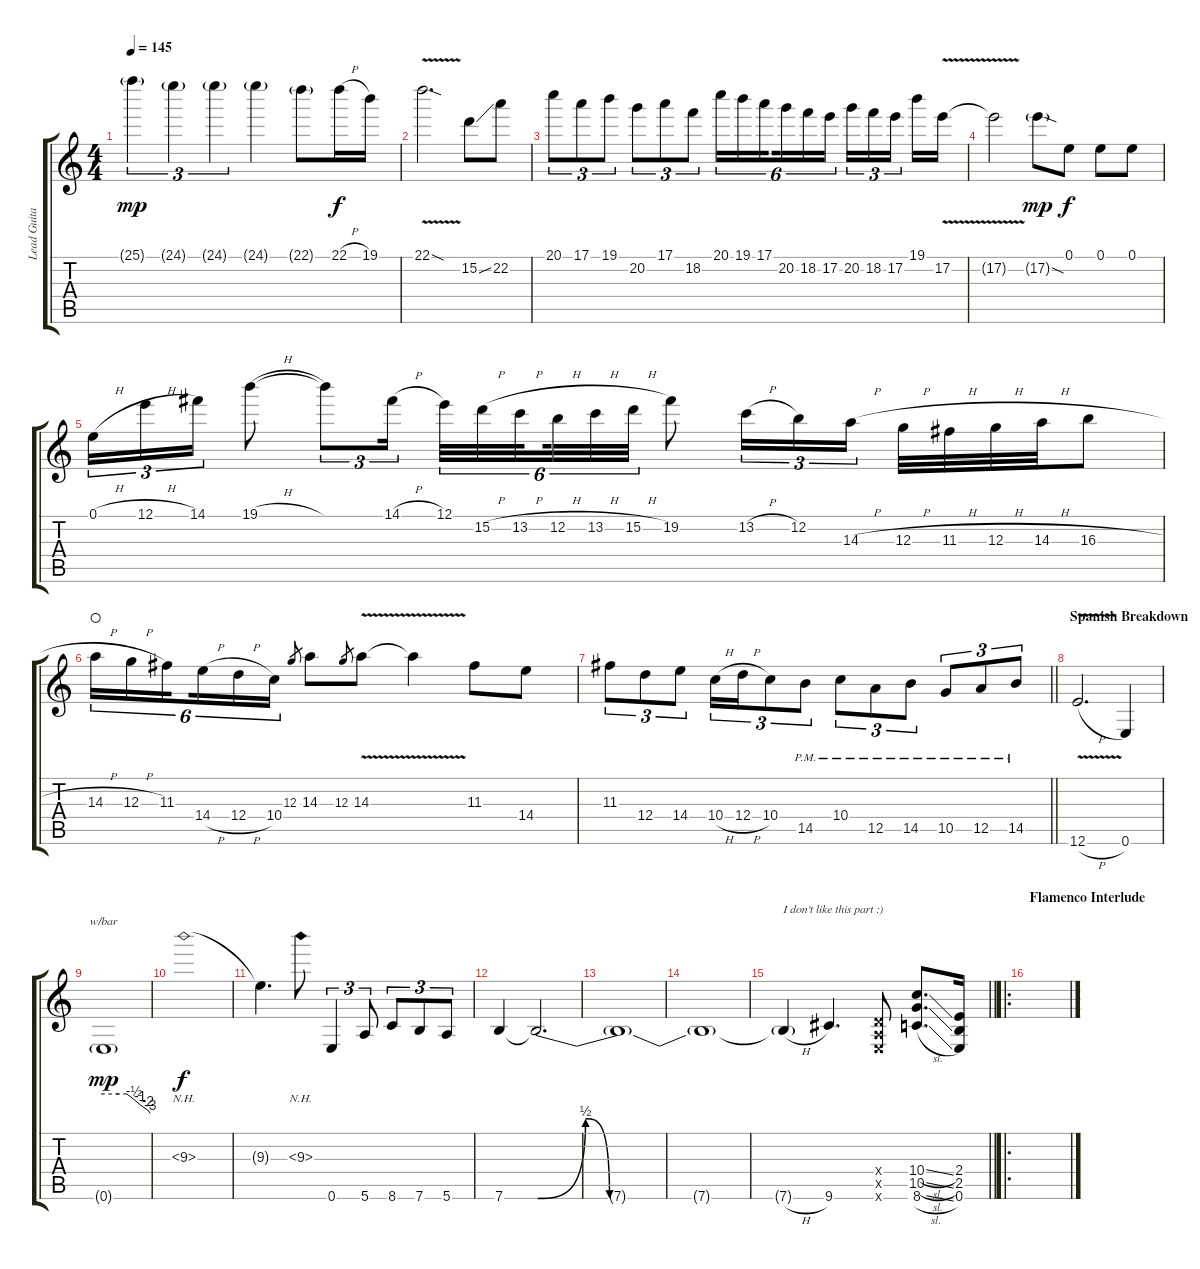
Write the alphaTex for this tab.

\track ("Lead Guitar" "Lead Guita") {instrument distortionguitar}
\staff {score tabs}
\tuning (E4 B3 G3 D3 A2 E2) {hide}
\ts (4 4)
\tempo 145
\clef g2
\ks c
25.1{g}.4{tu (3 2) dy mp} 24.1{g}.4{tu (3 2)} 24.1{g}.4{tu (3 2)} 24.1{g}.4 22.1{g}.8 22.1{h}.16{dy f} 19.1.16 |
22.1{v sod}.2{d} 15.2{ss}.8 22.2.8 |
20.1.8{tu (3 2)} 17.1.8{tu (3 2)} 19.1.8{tu (3 2)} 20.2.8{tu (3 2)} 17.1.8{tu (3 2)} 18.2.8{tu (3 2)} 20.1.16{tu (6 4)} 19.1.16{tu (6 4)} 17.1.16{tu (6 4) beam splitsecondary} 20.2.16{tu (6 4)} 18.2.16{tu (6 4)} 17.2.16{tu (6 4)} 20.2.16{tu (3 2)} 18.2.16{tu (3 2)} 17.2.16{tu (3 2) beam splitsecondary} 19.1.16 17.2{v}.16 |
17.2{t}.2 17.2{sod g}.8{dy mp} 0.1.8{dy f} 0.1.8 0.1.8 |
0.1{h}.16{tu (3 2)} 12.1{h}.16{tu (3 2)} 14.1.16{tu (3 2)} 19.1{h}.8 19.1{t}.8{tu (3 2)} 14.1{h}.16{tu (3 2) beam splitsecondary} 12.1.32{tu (6 4)} 15.2{h}.32{tu (6 4)} 13.2{h}.32{tu (6 4) beam splitsecondary} 12.2{h}.32{tu (6 4)} 13.2{h}.32{tu (6 4)} 15.2{h}.32{tu (6 4)} 19.2.8 13.2{h}.16{tu (3 2)} 12.2.16{tu (3 2)} 14.3{h}.16{tu (3 2)} 12.3{h}.32 11.3{h}.32 12.3{h}.32 14.3{h}.32 16.3{h}.8 |
14.3{h}.16{tu (6 4) waho} 12.3{h}.16{tu (6 4)} 11.3.16{tu (6 4) beam splitsecondary} 14.4{h}.16{tu (6 4)} 12.4{h}.16{tu (6 4)} 10.4.16{tu (6 4)} 12.3.8{gr} 14.3.8 12.3.8{gr} 14.3{v}.8 14.3{t}.4 11.3.8 14.4.8 |
\barLineRight lightlight
11.3.8{tu (3 2)} 12.4.8{tu (3 2)} 14.4.8{tu (3 2)} 10.4{h}.16{tu (3 2)} 12.4{h}.16{tu (3 2)} 10.4.8{tu (3 2)} 14.5{pm}.8{tu (3 2)} 10.4{pm}.8{tu (3 2)} 12.5{pm}.8{tu (3 2)} 14.5{pm}.8{tu (3 2)} 10.5{pm}.8{tu (3 2)} 12.5{pm}.8{tu (3 2)} 14.5{pm}.8{tu (3 2)} |
\section ("" "Spanish Breakdown")
12.6{v h}.2{d} 0.6.4 |
0.6{g}.1{tbe (custom default 0 0 20 0 30 0 39 -2 47 -4 57 -8 60 -12) dy mp} |
9.3{nh}.1{dy f} |
9.3{t}.4{d} 9.3{nh}.8 0.6.4{tu (3 2)} 5.6.8{tu (3 2)} 8.6.8{tu (3 2)} 7.6.8{tu (3 2)} 5.6.8{tu (3 2)} |
7.6.4 7.6{be (custom 0 0 10 2 15 0 60 0) t}.2{d} |
7.6{t}.1 |
7.6{t}.1 |
\barLineRight lightlight
7.6{h t}.4{txt "I don't like this part :)"} 9.6.4{d} (0.4{x} 0.5{x} 0.6{x}).8 (10.4{sl} 10.5{sl} 8.6{sl}).8{d} (2.4 2.5 0.6).16 |
\ro
\section ("" "Flamenco Interlude")
